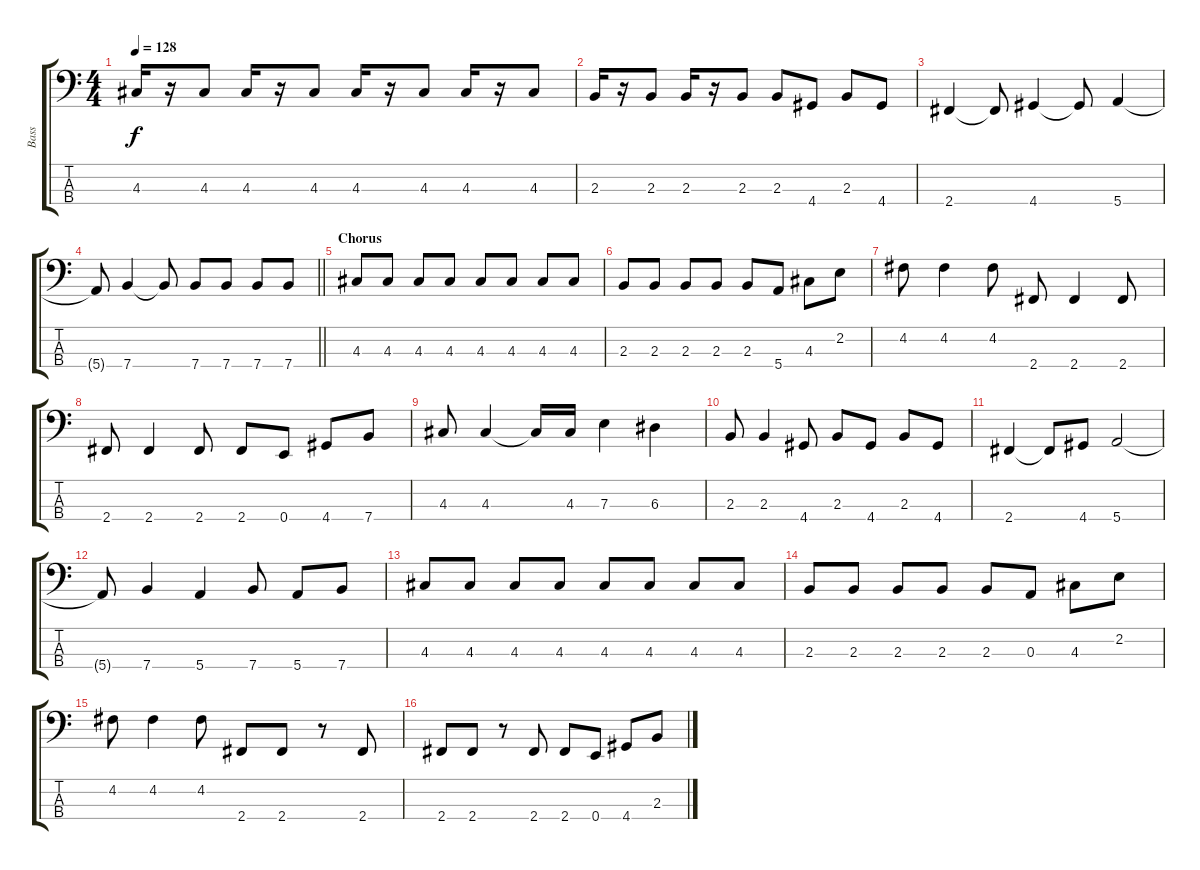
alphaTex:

\track ("Bass" "Bass") {instrument electricbassfinger}
\staff {score tabs}
\tuning (G2 D2 A1 E1) {hide}
\ts (4 4)
\tempo 128
\clef f4
\ks c
4.3.16{dy f} r.16 4.3.8 4.3.16 r.16 4.3.8 4.3.16 r.16 4.3.8 4.3.16 r.16 4.3.8 |
2.3.16 r.16 2.3.8 2.3.16 r.16 2.3.8 2.3.8 4.4.8 2.3.8 4.4.8 |
2.4.4 2.4{t}.8 4.4.4 4.4{t}.8 5.4.4 |
\barLineRight lightlight
5.4{t}.8 7.4.4 7.4{t}.8 7.4.8 7.4.8 7.4.8 7.4.8 |
\section ("" "Chorus")
4.3.8 4.3.8 4.3.8 4.3.8 4.3.8 4.3.8 4.3.8 4.3.8 |
2.3.8 2.3.8 2.3.8 2.3.8 2.3.8 5.4.8 4.3.8 2.2.8 |
4.2.8 4.2.4 4.2.8 2.4.8 2.4.4 2.4.8 |
2.4.8 2.4.4 2.4.8 2.4.8 0.4.8 4.4.8 7.4.8 |
4.3.8 4.3.4 4.3{t}.16 4.3.16 7.3.4 6.3.4 |
2.3.8 2.3.4 4.4.8 2.3.8 4.4.8 2.3.8 4.4.8 |
2.4.4 2.4{t}.8 4.4.8 5.4.2 |
5.4{t}.8 7.4.4 5.4.4 7.4.8 5.4.8 7.4.8 |
4.3.8 4.3.8 4.3.8 4.3.8 4.3.8 4.3.8 4.3.8 4.3.8 |
2.3.8 2.3.8 2.3.8 2.3.8 2.3.8 0.3.8 4.3.8 2.2.8 |
4.2.8 4.2.4 4.2.8 2.4.8 2.4.8 r.8 2.4.8 |
2.4.8 2.4.8 r.8 2.4.8 2.4.8 0.4.8 4.4.8 2.3.8
